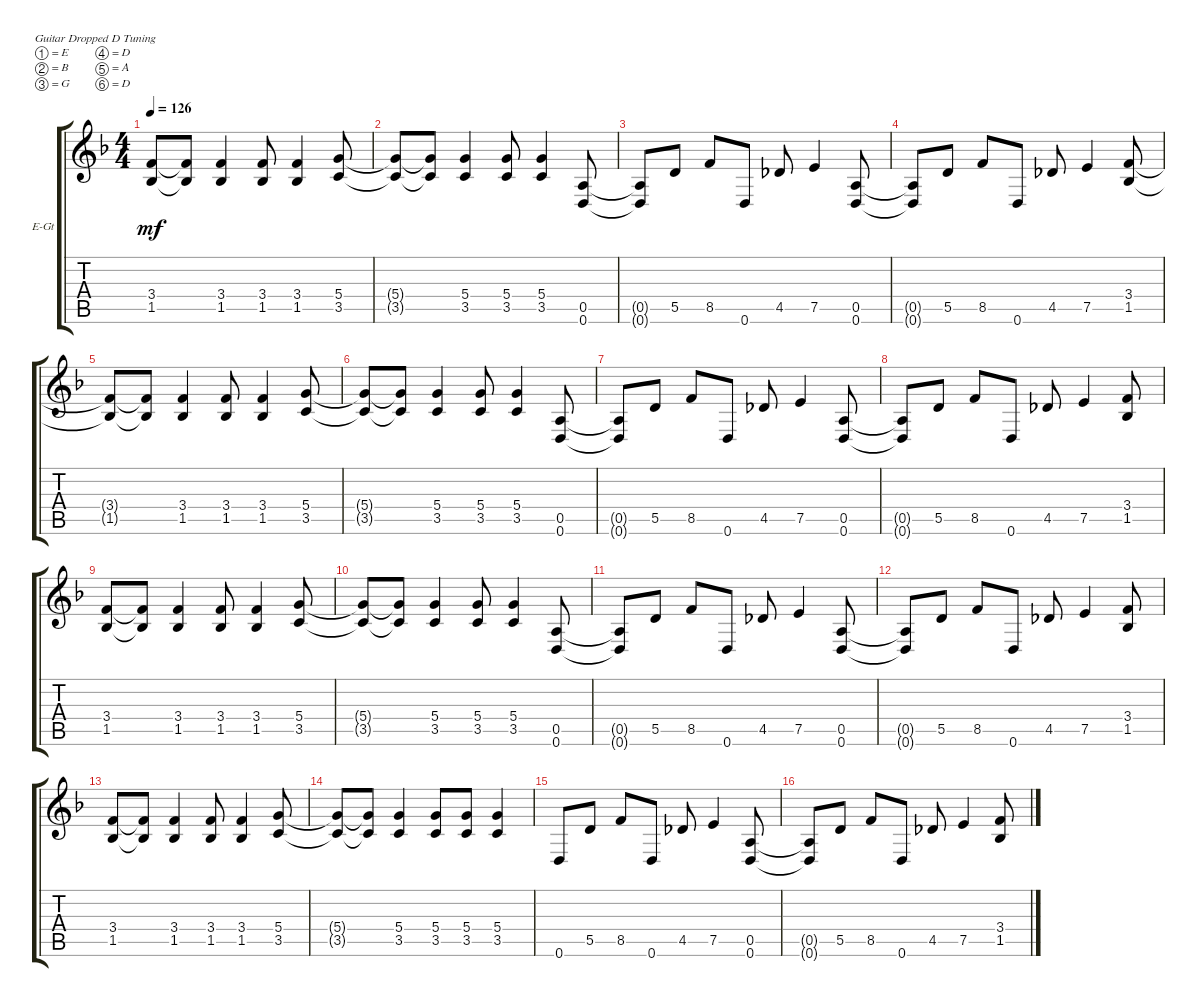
\defaultSystemsLayout 4
\bracketExtendMode groupsimilarinstruments
\firstSystemTrackNameOrientation horizontal
\otherSystemsTrackNameOrientation horizontal
\track ("Rhythm L" "E-Gt") {instrument acousticgrandpiano}
\staff {score tabs}
\tuning (E4 B3 G3 D3 A2 D2)
\displaytranspose 12
\ts (4 4)
\tempo 126
\clef g2
\ks f
(3.4{t} 1.5{t}).8{dy mf} (1.5{t} 3.4{t}).8 (1.5 3.4).4 (1.5 3.4).8 (1.5 3.4).4 (3.5 5.4).8 |
(5.4{t} 3.5{t}).8 (3.5{t} 5.4{t}).8 (3.5 5.4).4 (3.5 5.4).8 (3.5 5.4).4 (0.6 0.5).8 |
(0.5{t} 0.6{t}).8 5.5.8 8.5.8 0.6.8 4.5.8 7.5.4 (0.6 0.5).8 |
(0.5{t} 0.6{t}).8 5.5.8 8.5.8 0.6.8 4.5.8 7.5.4 (1.5 3.4).8 |
(3.4{t} 1.5{t}).8 (1.5{t} 3.4{t}).8 (1.5 3.4).4 (1.5 3.4).8 (1.5 3.4).4 (3.5 5.4).8 |
(5.4{t} 3.5{t}).8 (3.5{t} 5.4{t}).8 (3.5 5.4).4 (3.5 5.4).8 (3.5 5.4).4 (0.6 0.5).8 |
(0.5{t} 0.6{t}).8 5.5.8 8.5.8 0.6.8 4.5.8 7.5.4 (0.6 0.5).8 |
(0.5{t} 0.6{t}).8 5.5.8 8.5.8 0.6.8 4.5.8 7.5.4 (1.5 3.4).8 |
(3.4 1.5).8 (1.5{t} 3.4{t}).8 (1.5 3.4).4 (1.5 3.4).8 (1.5 3.4).4 (3.5 5.4).8 |
(5.4{t} 3.5{t}).8 (3.5{t} 5.4{t}).8 (3.5 5.4).4 (3.5 5.4).8 (3.5 5.4).4 (0.6 0.5).8 |
(0.5{t} 0.6{t}).8 5.5.8 8.5.8 0.6.8 4.5.8 7.5.4 (0.6 0.5).8 |
(0.5{t} 0.6{t}).8 5.5.8 8.5.8 0.6.8 4.5.8 7.5.4 (1.5 3.4).8 |
(3.4 1.5).8 (1.5{t} 3.4{t}).8 (1.5 3.4).4 (1.5 3.4).8 (1.5 3.4).4 (3.5 5.4).8 |
(5.4{t} 3.5{t}).8 (3.5{t} 5.4{t}).8 (3.5 5.4).4 (3.5 5.4).8 (5.4 3.5).8 (3.5 5.4).4 |
0.6.8 5.5.8 8.5.8 0.6.8 4.5.8 7.5.4 (0.6 0.5).8 |
(0.5{t} 0.6{t}).8 5.5.8 8.5.8 0.6.8 4.5.8 7.5.4 (1.5 3.4).8
